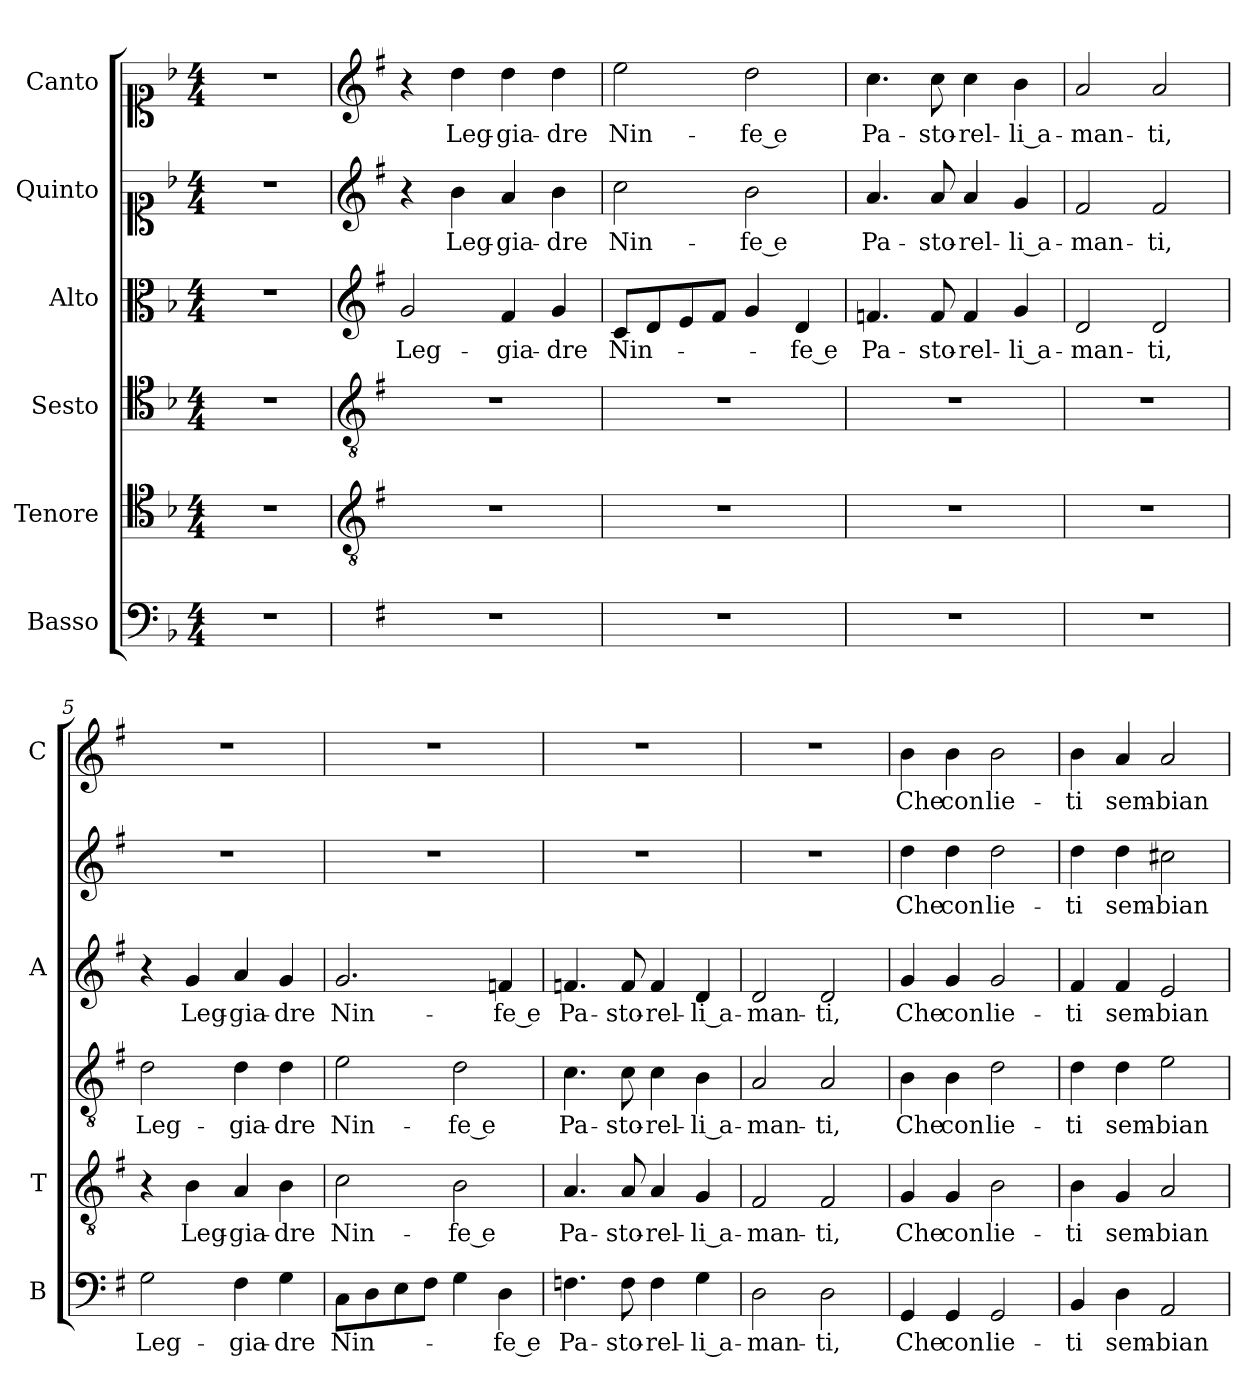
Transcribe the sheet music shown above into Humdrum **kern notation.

**kern	**text	**kern	**text	**kern	**text	**kern	**text	**kern	**text	**kern	**text
*part6	*part6	*part5	*part5	*part4	*part4	*part3	*part3	*part2	*part2	*part1	*part1
*staff6	*staff6	*staff5	*staff5	*staff4	*staff4	*staff3	*staff3	*staff2	*staff2	*staff1	*staff1
*I"Basso	*	*I"Tenore	*	*I"Sesto	*	*I"Alto	*	*I"Quinto	*	*I"Canto	*
*I'B	*	*I'T	*	*	*	*I'A	*	*	*	*I'C	*
*clefF4	*	*clefC4	*	*clefC4	*	*clefC3	*	*clefC1	*	*clefC1	*
*k[b-]	*	*k[b-]	*	*k[b-]	*	*k[b-]	*	*k[b-]	*	*k[b-]	*
*F:	*	*F:	*	*F:	*	*F:	*	*F:	*	*F:	*
*M4/4	*	*M4/4	*	*M4/4	*	*M4/4	*	*M4/4	*	*M4/4	*
=	=	=	=	=	=	=	=	=	=	=	=
1r	.	1r	.	1r	.	1r	.	1r	.	1r	.
=1	=1	=1	=1	=1	=1	=1	=1	=1	=1	=1	=1
*	*	*clefGv2	*	*clefGv2	*	*clefG2	*	*clefG2	*	*clefG2	*
*k[f#]	*	*k[f#]	*	*k[f#]	*	*k[f#]	*	*k[f#]	*	*k[f#]	*
*G:	*	*G:	*	*G:	*	*G:	*	*G:	*	*G:	*
!	!	!	!	!	!	!	!LO:LY:b	!	!	!	!
1r	.	1r	.	1r	.	2g/	Leg-	4r	.	4r	.
!	!	!	!	!	!	!	!	!	!LO:LY:b	!	!LO:LY:b
.	.	.	.	.	.	.	.	4b\	Leg-	4dd\	Leg-
!	!	!	!	!	!	!	!LO:LY:b	!	!LO:LY:b	!	!LO:LY:b
.	.	.	.	.	.	4f#/	-gia-	4a/	-gia-	4dd\	-gia-
!	!	!	!	!	!	!	!LO:LY:b	!	!LO:LY:b	!	!LO:LY:b
.	.	.	.	.	.	4g/	-dre	4b\	-dre	4dd\	-dre
=2	=2	=2	=2	=2	=2	=2	=2	=2	=2	=2	=2
!	!	!	!	!	!	!	!LO:LY:b	!	!LO:LY:b	!	!LO:LY:b
1r	.	1r	.	1r	.	8c/L	Nin-	2cc\	Nin-	2ee\	Nin-
.	.	.	.	.	.	8d/	.	.	.	.	.
.	.	.	.	.	.	8e/	.	.	.	.	.
.	.	.	.	.	.	8f#/J	.	.	.	.	.
!	!	!	!	!	!	!	!	!	!LO:LY:b	!	!LO:LY:b
.	.	.	.	.	.	4g/	.	2b\	-fe e	2dd\	-fe e
!	!	!	!	!	!	!	!LO:LY:b	!	!	!	!
.	.	.	.	.	.	4d/	-fe e	.	.	.	.
=3	=3	=3	=3	=3	=3	=3	=3	=3	=3	=3	=3
!	!	!	!	!	!	!	!LO:LY:b	!	!LO:LY:b	!	!LO:LY:b
1r	.	1r	.	1r	.	4.fn/	Pa-	4.a/	Pa-	4.cc\	Pa-
!	!	!	!	!	!	!	!LO:LY:b	!	!LO:LY:b	!	!LO:LY:b
.	.	.	.	.	.	8f/	-sto-	8a/	-sto-	8cc\	-sto-
!	!	!	!	!	!	!	!LO:LY:b	!	!LO:LY:b	!	!LO:LY:b
.	.	.	.	.	.	4f/	-rel-	4a/	-rel-	4cc\	-rel-
!	!	!	!	!	!	!	!LO:LY:b	!	!LO:LY:b	!	!LO:LY:b
.	.	.	.	.	.	4g/	-li a-	4g/	-li a-	4b\	-li a-
=4	=4	=4	=4	=4	=4	=4	=4	=4	=4	=4	=4
!	!	!	!	!	!	!	!LO:LY:b	!	!LO:LY:b	!	!LO:LY:b
1r	.	1r	.	1r	.	2d/	-man-	2f#/	-man-	2a/	-man-
!	!	!	!	!	!	!	!LO:LY:b	!	!LO:LY:b	!	!LO:LY:b
.	.	.	.	.	.	2d/	-ti,	2f#/	-ti,	2a/	-ti,
=5	=5	=5	=5	=5	=5	=5	=5	=5	=5	=5	=5
!	!LO:LY:b	!	!	!	!LO:LY:b	!	!	!	!	!	!
2G\	Leg-	4r	.	2d\	Leg-	4r	.	1r	.	1r	.
!	!	!	!LO:LY:b	!	!	!	!LO:LY:b	!	!	!	!
.	.	4B\	Leg-	.	.	4g/	Leg-	.	.	.	.
!	!LO:LY:b	!	!LO:LY:b	!	!LO:LY:b	!	!LO:LY:b	!	!	!	!
4F#\	-gia-	4A/	-gia-	4d\	-gia-	4a/	-gia-	.	.	.	.
!	!LO:LY:b	!	!LO:LY:b	!	!LO:LY:b	!	!LO:LY:b	!	!	!	!
4G\	-dre	4B\	-dre	4d\	-dre	4g/	-dre	.	.	.	.
=6	=6	=6	=6	=6	=6	=6	=6	=6	=6	=6	=6
!	!LO:LY:b	!	!LO:LY:b	!	!LO:LY:b	!	!LO:LY:b	!	!	!	!
8C\L	Nin-	2c\	Nin-	2e\	Nin-	2.g/	Nin-	1r	.	1r	.
8D\	.	.	.	.	.	.	.	.	.	.	.
8E\	.	.	.	.	.	.	.	.	.	.	.
8F#\J	.	.	.	.	.	.	.	.	.	.	.
!	!	!	!LO:LY:b	!	!LO:LY:b	!	!	!	!	!	!
4G\	.	2B\	-fe e	2d\	-fe e	.	.	.	.	.	.
!	!LO:LY:b	!	!	!	!	!	!LO:LY:b	!	!	!	!
4D\	-fe e	.	.	.	.	4fn/	-fe e	.	.	.	.
=7	=7	=7	=7	=7	=7	=7	=7	=7	=7	=7	=7
!	!LO:LY:b	!	!LO:LY:b	!	!LO:LY:b	!	!LO:LY:b	!	!	!	!
4.Fn\	Pa-	4.A/	Pa-	4.c\	Pa-	4.fn/	Pa-	1r	.	1r	.
!	!LO:LY:b	!	!LO:LY:b	!	!LO:LY:b	!	!LO:LY:b	!	!	!	!
8F\	-sto-	8A/	-sto-	8c\	-sto-	8f/	-sto-	.	.	.	.
!	!LO:LY:b	!	!LO:LY:b	!	!LO:LY:b	!	!LO:LY:b	!	!	!	!
4F\	-rel-	4A/	-rel-	4c\	-rel-	4f/	-rel-	.	.	.	.
!	!LO:LY:b	!	!LO:LY:b	!	!LO:LY:b	!	!LO:LY:b	!	!	!	!
4G\	-li a-	4G/	-li a-	4B\	-li a-	4d/	-li a-	.	.	.	.
!!LO:LB:g=z
=8	=8	=8	=8	=8	=8	=8	=8	=8	=8	=8	=8
!	!LO:LY:b	!	!LO:LY:b	!	!LO:LY:b	!	!LO:LY:b	!	!	!	!
2D\	-man-	2F#/	-man-	2A/	-man-	2d/	-man-	1r	.	1r	.
!	!LO:LY:b	!	!LO:LY:b	!	!LO:LY:b	!	!LO:LY:b	!	!	!	!
2D\	-ti,	2F#/	-ti,	2A/	-ti,	2d/	-ti,	.	.	.	.
=9	=9	=9	=9	=9	=9	=9	=9	=9	=9	=9	=9
!	!LO:LY:b	!	!LO:LY:b	!	!LO:LY:b	!	!LO:LY:b	!	!LO:LY:b	!	!LO:LY:b
4GG/	Che	4G/	Che	4B\	Che	4g/	Che	4dd\	Che	4b\	Che
!	!LO:LY:b	!	!LO:LY:b	!	!LO:LY:b	!	!LO:LY:b	!	!LO:LY:b	!	!LO:LY:b
4GG/	con	4G/	con	4B\	con	4g/	con	4dd\	con	4b\	con
!	!LO:LY:b	!	!LO:LY:b	!	!LO:LY:b	!	!LO:LY:b	!	!LO:LY:b	!	!LO:LY:b
2GG/	lie-	2B\	lie-	2d\	lie-	2g/	lie-	2dd\	lie-	2b\	lie-
=10	=10	=10	=10	=10	=10	=10	=10	=10	=10	=10	=10
!	!LO:LY:b	!	!LO:LY:b	!	!LO:LY:b	!	!LO:LY:b	!	!LO:LY:b	!	!LO:LY:b
4BB/	-ti	4B\	-ti	4d\	-ti	4f#/	-ti	4dd\	-ti	4b\	-ti
!	!LO:LY:b	!	!LO:LY:b	!	!LO:LY:b	!	!LO:LY:b	!	!LO:LY:b	!	!LO:LY:b
4D\	sem-	4G/	sem-	4d\	sem-	4f#/	sem-	4dd\	sem-	4a/	sem-
!	!LO:LY:b	!	!LO:LY:b	!	!LO:LY:b	!	!LO:LY:b	!	!LO:LY:b	!	!LO:LY:b
2AA/	-bian-	2A/	-bian-	2e\	-bian-	2e/	-bian-	2cc#X\	-bian-	2a/	-bian-
=	=	=	=	=	=	=	=	=	=	=	=
*-	*-	*-	*-	*-	*-	*-	*-	*-	*-	*-	*-
